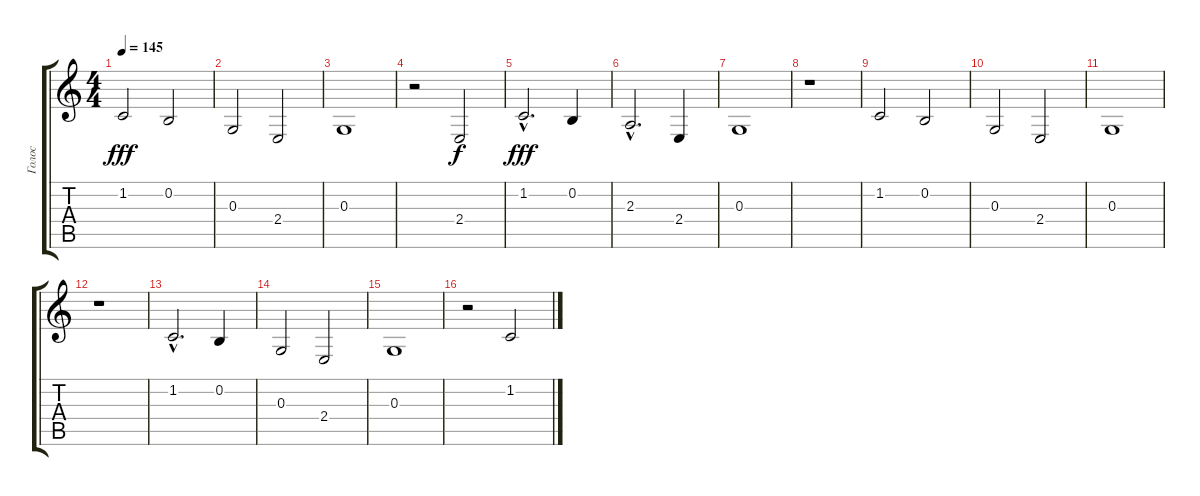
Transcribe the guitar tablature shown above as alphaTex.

\track ("Голос" "Голос") {instrument voiceoohs}
\staff {score tabs}
\tuning (E4 B3 G3 D3 A2 E2) {hide}
\ts (4 4)
\tempo 145
\clef g2
\ks c
1.2.2{dy fff} 0.2.2 |
0.3.2 2.4.2 |
0.3.1 |
r.2 2.4.2{dy f} |
1.2{hac}.2{d dy fff} 0.2.4 |
2.3{hac}.2{d} 2.4.4 |
0.3.1 |
r.1 |
1.2.2 0.2.2 |
0.3.2 2.4.2 |
0.3.1 |
r.1 |
1.2{hac}.2{d} 0.2.4 |
0.3.2 2.4.2 |
0.3.1 |
r.2 1.2.2
